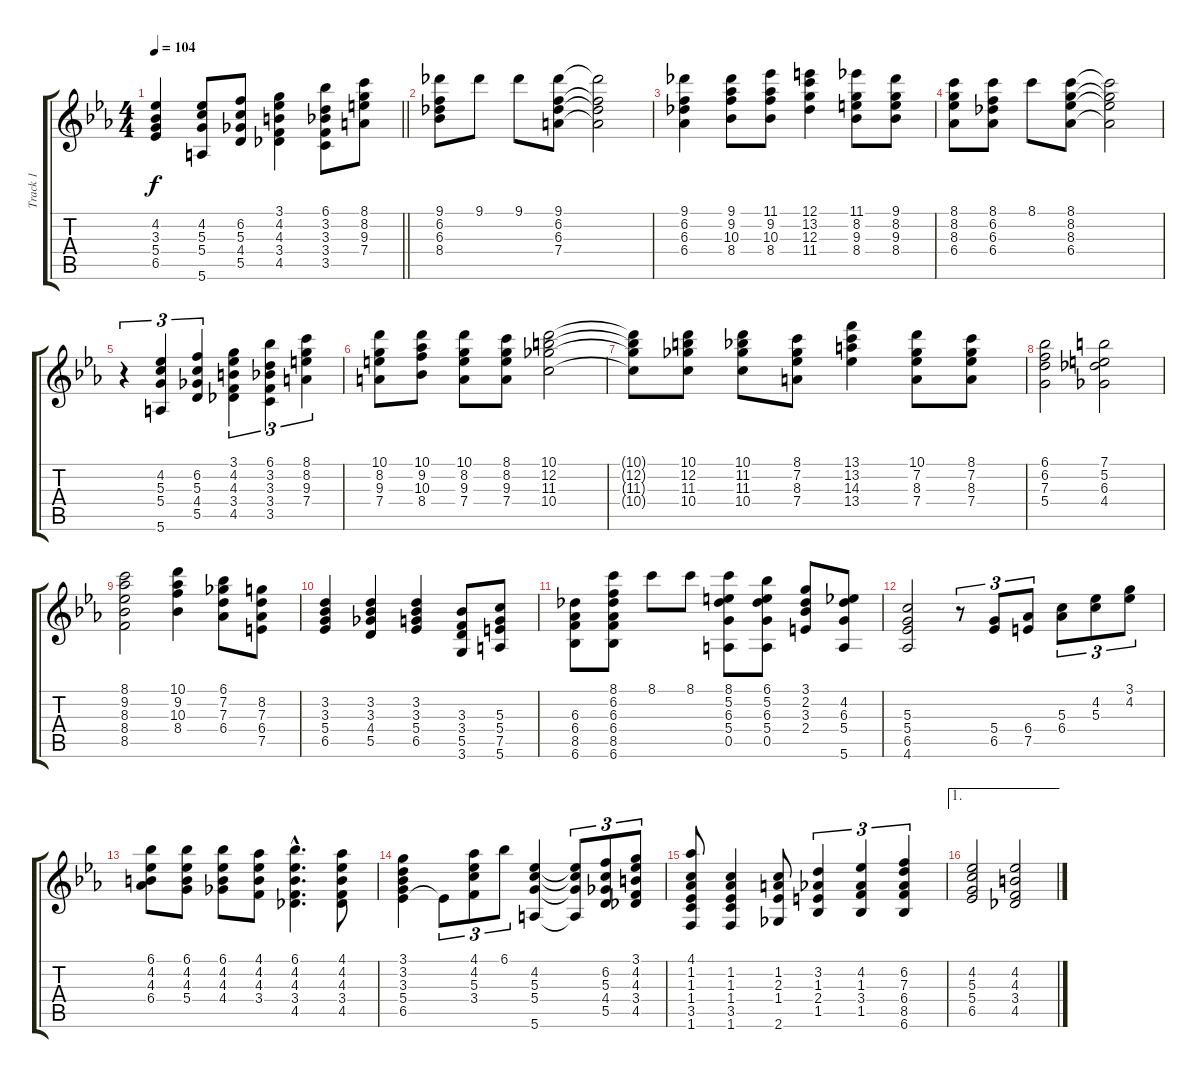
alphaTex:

\track ("Track 1" "Track 1") {instrument acousticguitarnylon}
\staff {score tabs}
\tuning (E4 B3 G3 D3 A2 E2) {hide}
\ts (4 4)
\tempo 104
\clef g2
\barLineRight lightlight
\ks eb
(4.2 3.3 5.4 6.5).4{dy f} (4.2 5.3 5.4 5.6).8 (6.2 5.3 4.4 5.5).8 (3.1 4.2 4.3 3.4 4.5).4 (6.1 3.2 3.3 3.4 3.5).8 (8.1 8.2 9.3 7.4).8 |
(9.1 6.2 6.3 8.4).8 9.1.8 9.1.8 (9.1 6.2 6.3 7.4).8 (9.1{t} 6.2{t} 6.3{t} 7.4{t}).2 |
(9.1 6.2 6.3 6.4).4 (9.1 9.2 10.3 8.4).8 (11.1 9.2 10.3 8.4).8 (12.1 13.2 12.3 11.4).4 (11.1 8.2 9.3 8.4).8 (9.1 8.2 9.3 8.4).8 |
(8.1 8.2 8.3 6.4).8 (8.1 6.2 6.3 6.4).8 8.1.8 (8.1 8.2 8.3 6.4).8 (8.1{t} 8.2{t} 8.3{t} 6.4{t}).2 |
r.4{tu (3 2)} (4.2 5.3 5.4 5.6).4{tu (3 2)} (6.2 5.3 4.4 5.5).4{tu (3 2)} (3.1 4.2 4.3 3.4 4.5).4{tu (3 2)} (6.1 3.2 3.3 3.4 3.5).4{tu (3 2)} (8.1 8.2 9.3 7.4).4{tu (3 2)} |
(10.1 8.2 9.3 7.4).8 (10.1 9.2 10.3 8.4).8 (10.1 8.2 9.3 7.4).8 (8.1 8.2 9.3 7.4).8 (10.1 12.2 11.3 10.4).2 |
(10.1{t} 12.2{t} 11.3{t} 10.4{t}).8 (10.1 12.2 11.3 10.4).8 (10.1 11.2 11.3 10.4).8 (8.1 7.2 8.3 7.4).8 (13.1 13.2 14.3 13.4).4 (10.1 7.2 8.3 7.4).8 (8.1 7.2 8.3 7.4).8 |
(6.1 6.2 7.3 5.4).2 (7.1 5.2 6.3 4.4).2 |
(8.1 9.2 8.3 8.4 8.5).2 (10.1 9.2 10.3 8.4).4 (6.1 7.2 7.3 6.4).8 (8.2 7.3 6.4 7.5).8 |
(3.2 3.3 5.4 6.5).4 (3.2 3.3 4.4 5.5).4 (3.2 3.3 5.4 6.5).4 (3.3 3.4 5.5 3.6).8 (5.3 5.4 7.5 5.6).8 |
(6.3 6.4 8.5 6.6).8 (8.1 6.2 6.3 6.4 8.5 6.6).8 8.1.8 8.1.8 (8.1 5.2 6.3 5.4 0.5).8 (6.1 5.2 6.3 5.4 0.5).8 (3.1 2.2 3.3 2.4).8 (4.2 6.3 5.4 5.6).8 |
(5.3 5.4 6.5 4.6).2 r.8{tu (3 2)} (5.4 6.5).8{tu (3 2)} (6.4 7.5).8{tu (3 2)} (5.3 6.4).8{tu (3 2)} (4.2 5.3).8{tu (3 2)} (3.1 4.2).8{tu (3 2)} |
(6.1 4.2 4.3 6.4).8 (6.1 4.2 4.3 5.4).8 (6.1 4.2 4.3 4.4).8 (4.1 4.2 4.3 3.4).8 (6.1{hac} 4.2{hac} 4.3{hac} 3.4{hac} 4.5{hac}).4{d} (4.1 4.2 4.3 3.4 4.5).8 |
(3.1 3.2 3.3 5.4 6.5).4 6.5{t}.8{tu (3 2)} (4.1 4.2 5.3 3.4).8{tu (3 2)} 6.1.8{tu (3 2)} (4.2 5.3 5.4 5.6).4 (4.2{t} 5.3{t} 5.4{t} 5.6{t}).8{tu (3 2)} (6.2 5.3 4.4 5.5).8{tu (3 2)} (3.1 4.2 4.3 3.4 4.5).8{tu (3 2)} |
(4.1 1.2 1.3 1.4 3.5 1.6).8 (1.2 1.3 1.4 3.5 1.6).4 (1.2 2.3 1.4 2.6).8 (3.2 1.3 2.4 1.5).4{tu (3 2)} (4.2 1.3 3.4 1.5).4{tu (3 2)} (6.2 7.3 6.4 8.5 6.6).4{tu (3 2)} |
\ae 1
(4.2 5.3 5.4 6.5).2 (4.2 4.3 3.4 4.5).2
